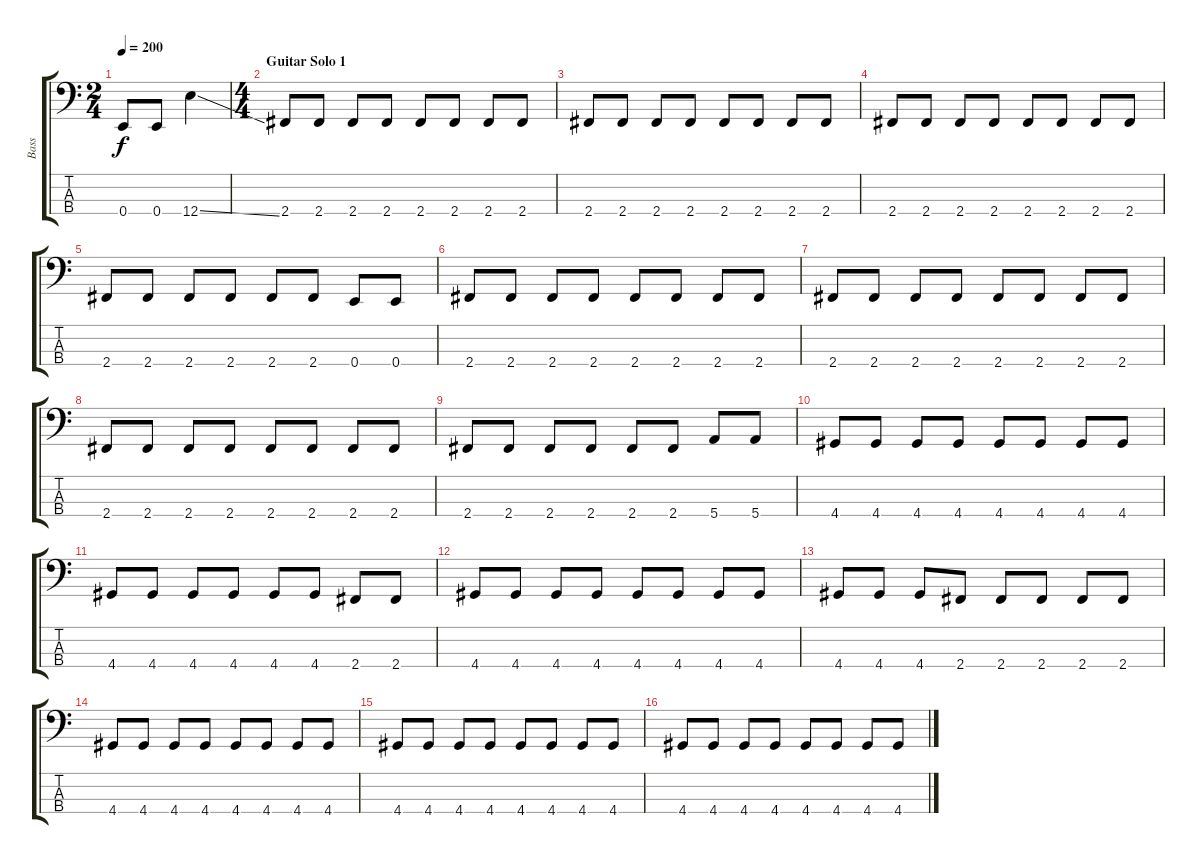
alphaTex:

\track ("Bass" "Bass") {instrument electricbassfinger}
\staff {score tabs}
\tuning (G2 D2 A1 E1) {hide}
\ts (2 4)
\tempo 200
\clef f4
\ks c
0.4.8{dy f} 0.4.8 12.4{ss}.4 |
\ts (4 4)
\section ("" "Guitar Solo 1")
2.4.8 2.4.8 2.4.8 2.4.8 2.4.8 2.4.8 2.4.8 2.4.8 |
2.4.8 2.4.8 2.4.8 2.4.8 2.4.8 2.4.8 2.4.8 2.4.8 |
2.4.8 2.4.8 2.4.8 2.4.8 2.4.8 2.4.8 2.4.8 2.4.8 |
2.4.8 2.4.8 2.4.8 2.4.8 2.4.8 2.4.8 0.4.8 0.4.8 |
2.4.8 2.4.8 2.4.8 2.4.8 2.4.8 2.4.8 2.4.8 2.4.8 |
2.4.8 2.4.8 2.4.8 2.4.8 2.4.8 2.4.8 2.4.8 2.4.8 |
2.4.8 2.4.8 2.4.8 2.4.8 2.4.8 2.4.8 2.4.8 2.4.8 |
2.4.8 2.4.8 2.4.8 2.4.8 2.4.8 2.4.8 5.4.8 5.4.8 |
4.4.8 4.4.8 4.4.8 4.4.8 4.4.8 4.4.8 4.4.8 4.4.8 |
4.4.8 4.4.8 4.4.8 4.4.8 4.4.8 4.4.8 2.4.8 2.4.8 |
4.4.8 4.4.8 4.4.8 4.4.8 4.4.8 4.4.8 4.4.8 4.4.8 |
4.4.8 4.4.8 4.4.8 2.4.8 2.4.8 2.4.8 2.4.8 2.4.8 |
4.4.8 4.4.8 4.4.8 4.4.8 4.4.8 4.4.8 4.4.8 4.4.8 |
4.4.8 4.4.8 4.4.8 4.4.8 4.4.8 4.4.8 4.4.8 4.4.8 |
4.4.8 4.4.8 4.4.8 4.4.8 4.4.8 4.4.8 4.4.8 4.4.8
